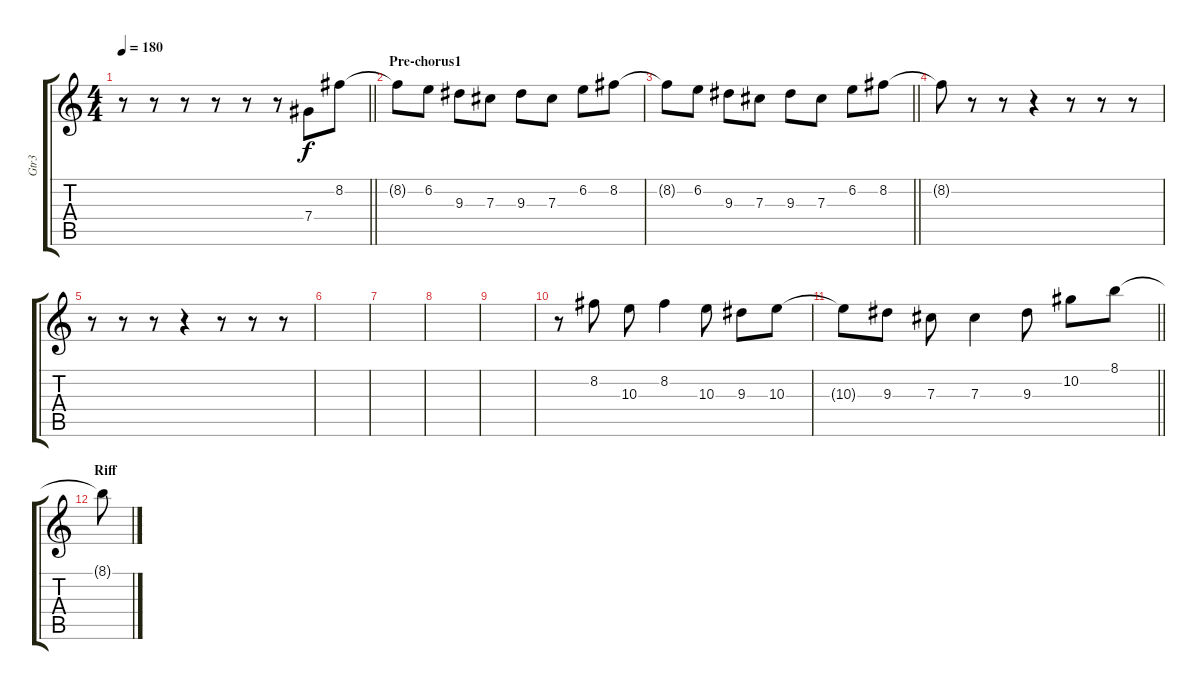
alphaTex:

\track ("Gtr3" "Gtr3") {instrument distortionguitar}
\staff {score tabs}
\tuning (Eb4 Bb3 Gb3 Db3 Ab2 Eb2) {hide}
\ts (4 4)
\tempo 180
\clef g2
\barLineRight lightlight
\ks c
r.8{dy f} r.8 r.8 r.8 r.8 r.8 7.4.8 8.2.8 |
\section ("" "Pre-chorus1")
8.2{t}.8 6.2.8 9.3.8 7.3.8 9.3.8 7.3.8 6.2.8 8.2.8 |
\barLineRight lightlight
8.2{t}.8 6.2.8 9.3.8 7.3.8 9.3.8 7.3.8 6.2.8 8.2.8 |
8.2{t}.8 r.8 r.8 r.4 r.8 r.8 r.8 |
r.8 r.8 r.8 r.4 r.8 r.8 r.8 |
|
|
|
|
r.8 8.2.8 10.3.8 8.2.4 10.3.8 9.3.8 10.3.8 |
\barLineRight lightlight
10.3{t}.8 9.3.8 7.3.8 7.3.4 9.3.8 10.2.8 8.1.8 |
\section ("" "Riff")
8.1{t}.8
